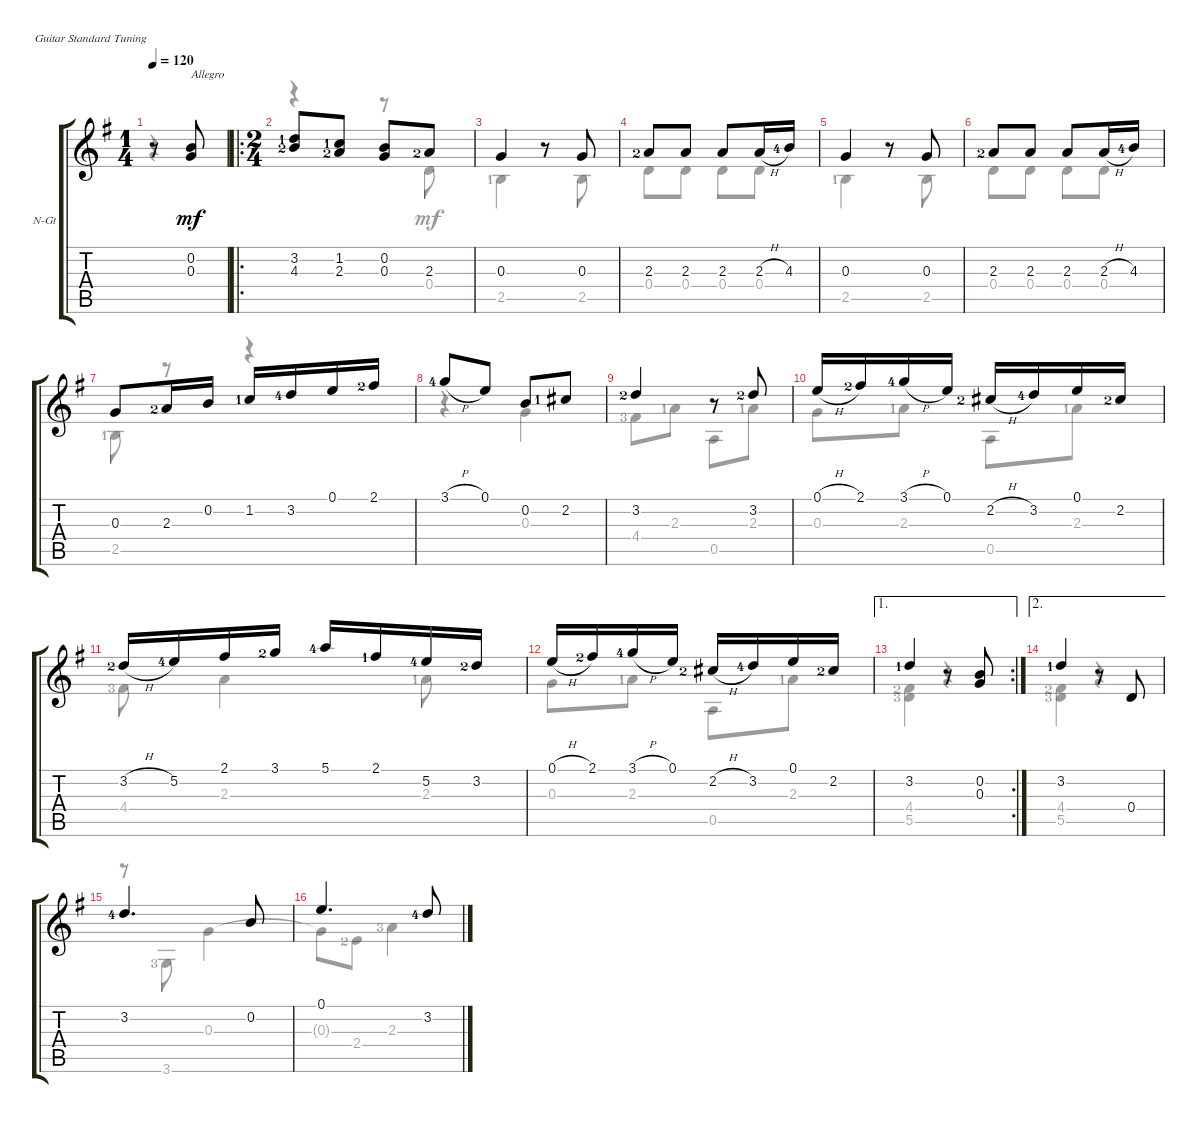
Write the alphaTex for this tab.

\defaultSystemsLayout 4
\bracketExtendMode groupsimilarinstruments
\firstSystemTrackNameOrientation horizontal
\otherSystemsTrackNameOrientation horizontal
\track ("Nylon Guitar" "N-Gt") {instrument acousticguitarsteel}
\staff {score tabs}
\tuning (E4 B3 G3 D3 A2 E2)
\voice
\ts (1 4)
\tempo 120
\clef g2
\ks g
r.8{dy mf instrument acousticguitarsteel} (0.2 0.3).8{txt "Allegro"} |
\ro
\ts (2 4)
(3.2{lf 2} 4.3{lf 3}).8 (2.3{lf 3} 1.2{lf 2}).8 (0.2 0.3).8 2.3{lf 3}.8 |
0.3.4 r.8 0.3.8 |
2.3{lf 3}.8 2.3.8 2.3.8 2.3{h}.16 4.3{lf 5}.16 |
0.3.4 r.8 0.3.8 |
2.3{lf 3}.8 2.3.8 2.3.8 2.3{h}.16 4.3{lf 5}.16 |
0.3.8 2.3{lf 3}.16 0.2.16 1.2{lf 2}.16 3.2{lf 5}.16 0.1.16 2.1{lf 3}.16 |
3.1{h lf 5}.8 0.1.8 0.2.8 2.2{lf 2}.8 |
3.2{lf 3}.4 r.8 3.2{lf 3}.8 |
0.1{h}.16 2.1{lf 3}.16 3.1{h lf 5}.16 0.1.16 2.2{h lf 3}.16 3.2{lf 5}.16 0.1.16 2.2{lf 3}.16 |
3.2{h lf 3}.16 5.2{lf 5}.16 2.1.16 3.1{lf 3}.16 5.1{lf 5}.16 2.1{lf 2}.16 5.2{lf 5}.16 3.2{lf 3}.16 |
0.1{h}.16 2.1{lf 3}.16 3.1{h lf 5}.16 0.1.16 2.2{h lf 3}.16 3.2{lf 5}.16 0.1.16 2.2{lf 3}.16 |
\ae 1
\rc 2
3.2{lf 2}.4 r.8 (0.2 0.3).8 |
\ae 2
3.2{lf 2}.4 r.8 0.4.8 |
3.2{lf 5}.4{d} 0.2.8 |
0.1.4{d} 3.2{lf 5}.8
\voice
\clef g2
\ottava regular
\simile none
\ks g
r.4{dy mf} |
r.4 r.8 0.4.8 |
2.5{lf 2}.4 r.8 2.5.8 |
0.4.8 0.4.8 0.4.8 0.4.8 |
2.5{lf 2}.4 r.8 2.5.8 |
0.4.8 0.4.8 0.4.8 0.4.8 |
2.5{lf 2}.8 r.8 r.4 |
r.4 0.3.4 |
4.4{lf 4}.8 2.3{lf 2}.8 0.5.8 2.3{lf 2}.8 |
0.3.8 2.3{lf 2}.8 0.5.8 2.3{lf 2}.8 |
4.4{lf 4}.8 2.3.4 2.3{lf 2}.8 |
0.3.8 2.3{lf 2}.8 0.5.8 2.3{lf 2}.8 |
(4.4{lf 3} 5.5{lf 4}).4 r.4 |
(5.5{lf 4} 4.4{lf 3}).4 r.4 |
r.8 3.6{lf 4}.8 0.3.4 |
0.3{t}.8 2.4{lf 3}.8 2.3{lf 4}.4
